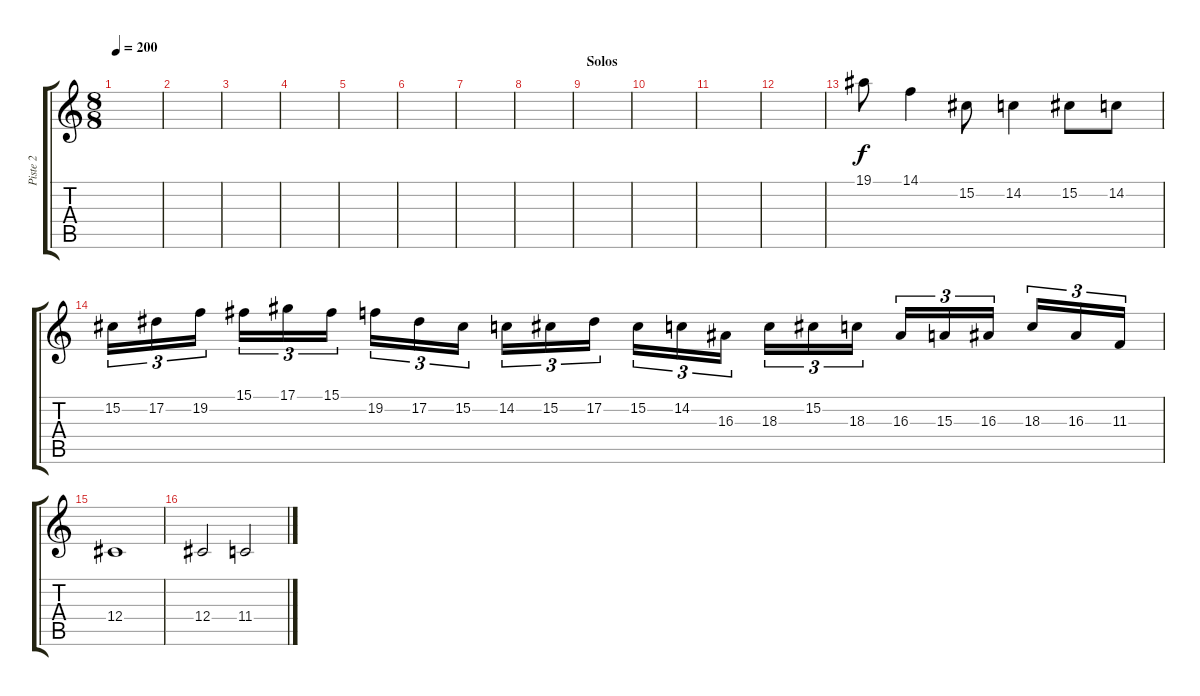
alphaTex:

\track ("Piste 2" "Piste 2") {instrument lead2sawtooth}
\staff {score tabs}
\tuning (Eb4 Bb3 Gb3 Db3 Ab2 Eb2) {hide}
\ts (8 8)
\tempo 200
\clef g2
\ks c
|
|
|
|
|
|
|
|
\section ("" "Solos")
|
|
|
|
19.1.8{volume 16 balance 16} 14.1.4 15.2.8 14.2.4 15.2.8 14.2.8 |
15.2.16{tu (3 2)} 17.2.16{tu (3 2)} 19.2.16{tu (3 2)} 15.1.16{tu (3 2)} 17.1.16{tu (3 2)} 15.1.16{tu (3 2)} 19.2.16{tu (3 2)} 17.2.16{tu (3 2)} 15.2.16{tu (3 2)} 14.2.16{tu (3 2)} 15.2.16{tu (3 2)} 17.2.16{tu (3 2)} 15.2.16{tu (3 2)} 14.2.16{tu (3 2)} 16.3.16{tu (3 2)} 18.3.16{tu (3 2)} 15.2.16{tu (3 2)} 18.3.16{tu (3 2)} 16.3.16{tu (3 2)} 15.3.16{tu (3 2)} 16.3.16{tu (3 2)} 18.3.16{tu (3 2)} 16.3.16{tu (3 2)} 11.3.16{tu (3 2)} |
12.4.1 |
12.4.2 11.4.2
